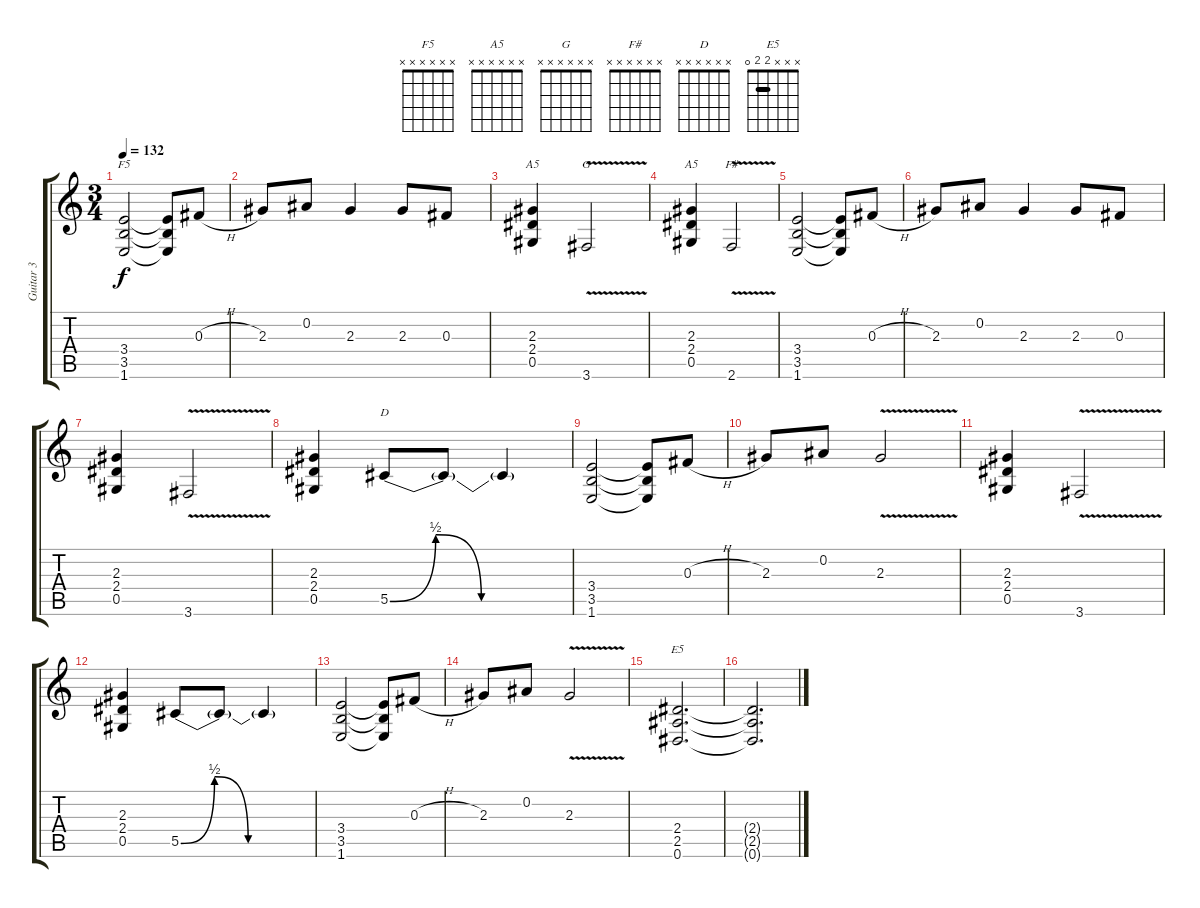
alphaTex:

\track ("Guitar 3" "Guitar 3") {instrument electricguitarclean}
\staff {score tabs}
\tuning (Eb4 Bb3 Gb3 Db3 Ab2 Eb2) {hide}
\chord ("F5" x x x x x x)
\chord ("A5" x x 2 2 0 x) {barre 2}
\chord ("G" x x x x x x)
\chord ("A5" x x x x x x)
\chord ("F#" x x x x x x)
\chord ("D" x x x x x x)
\chord ("E5" x x x 2 2 0) {barre 2}
\ts (3 4)
\tempo 132
\clef g2
\ks c
(3.4 3.5 1.6).2{ch "F5" dy f} (3.4{t} 3.5{t} 1.6{t}).8 0.3{h}.8 |
2.3.8 0.2.8 2.3.4 2.3.8 0.3.8 |
(2.3 2.4 0.5).4{ch "A5"} 3.6{v}.2{ch "G"} |
(2.3 2.4 0.5).4{ch "A5"} 2.6{v}.2{ch "F#"} |
(3.4 3.5 1.6).2 (3.4{t} 3.5{t} 1.6{t}).8 0.3{h}.8 |
2.3.8 0.2.8 2.3.4 2.3.8 0.3.8 |
(2.3 2.4 0.5).4 3.6{v}.2 |
(2.3 2.4 0.5).4 5.5{be (custom 0 0 15 2 30 0 60 0)}.8{ch "D"} 5.5{t}.8 5.5{t}.4 |
(3.4 3.5 1.6).2 (3.4{t} 3.5{t} 1.6{t}).8 0.3{h}.8 |
2.3.8 0.2.8 2.3{v}.2 |
(2.3 2.4 0.5).4 3.6{v}.2 |
(2.3 2.4 0.5).4 5.5{be (custom 0 0 15 2 30 0 60 0)}.8 5.5{t}.8 5.5{t}.4 |
(3.4 3.5 1.6).2 (3.4{t} 3.5{t} 1.6{t}).8 0.3{h}.8 |
2.3.8 0.2.8 2.3{v}.2 |
(2.4 2.5 0.6).2{d ch "E5"} |
(2.4{t} 2.5{t} 0.6{t}).2{d}
